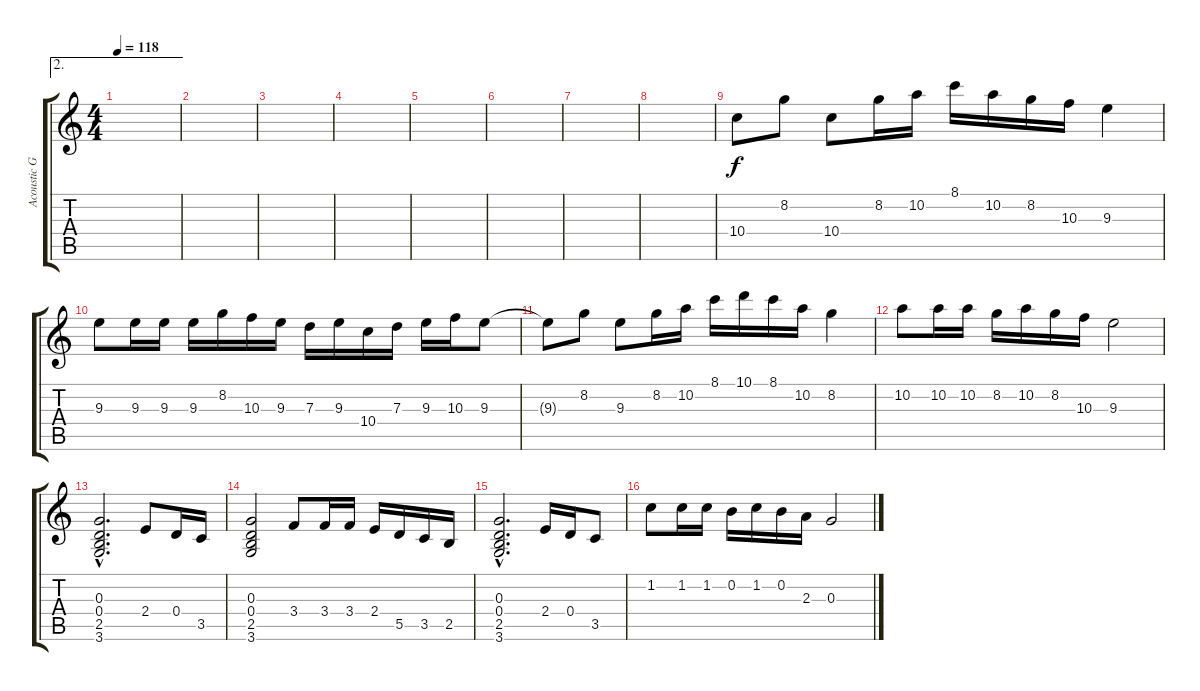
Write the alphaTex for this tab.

\track ("Acoustic Guitar (Jarpen)" "Acoustic G") {instrument acousticguitarsteel}
\staff {score tabs}
\tuning (E4 B3 G3 D3 A2 E2) {hide}
\ae 2
\ts (4 4)
\tempo 118
\clef g2
\ks c
|
|
|
|
|
|
|
|
10.4.8 8.2.8 10.4.8 8.2.16 10.2.16 8.1.16 10.2.16 8.2.16 10.3.16 9.3.4 |
9.3.8 9.3.16 9.3.16 9.3.16 8.2.16 10.3.16 9.3.16 7.3.16 9.3.16 10.4.16 7.3.16 9.3.16 10.3.16 9.3.8 |
9.3{t}.8 8.2.8 9.3.8 8.2.16 10.2.16 8.1.16 10.1.16 8.1.16 10.2.16 8.2.4 |
10.2.8 10.2.16 10.2.16 8.2.16 10.2.16 8.2.16 10.3.16 9.3.2 |
(0.3{hac} 0.4{hac} 2.5{hac} 3.6{hac}).2{d} 2.4.8 0.4.16 3.5.16 |
(0.3 0.4 2.5 3.6).2 3.4.8 3.4.16 3.4.16 2.4.16 5.5.16 3.5.16 2.5.16 |
(0.3{hac} 0.4{hac} 2.5{hac} 3.6{hac}).2{d} 2.4.16 0.4.16 3.5.8 |
1.2.8 1.2.16 1.2.16 0.2.16 1.2.16 0.2.16 2.3.16 0.3.2
